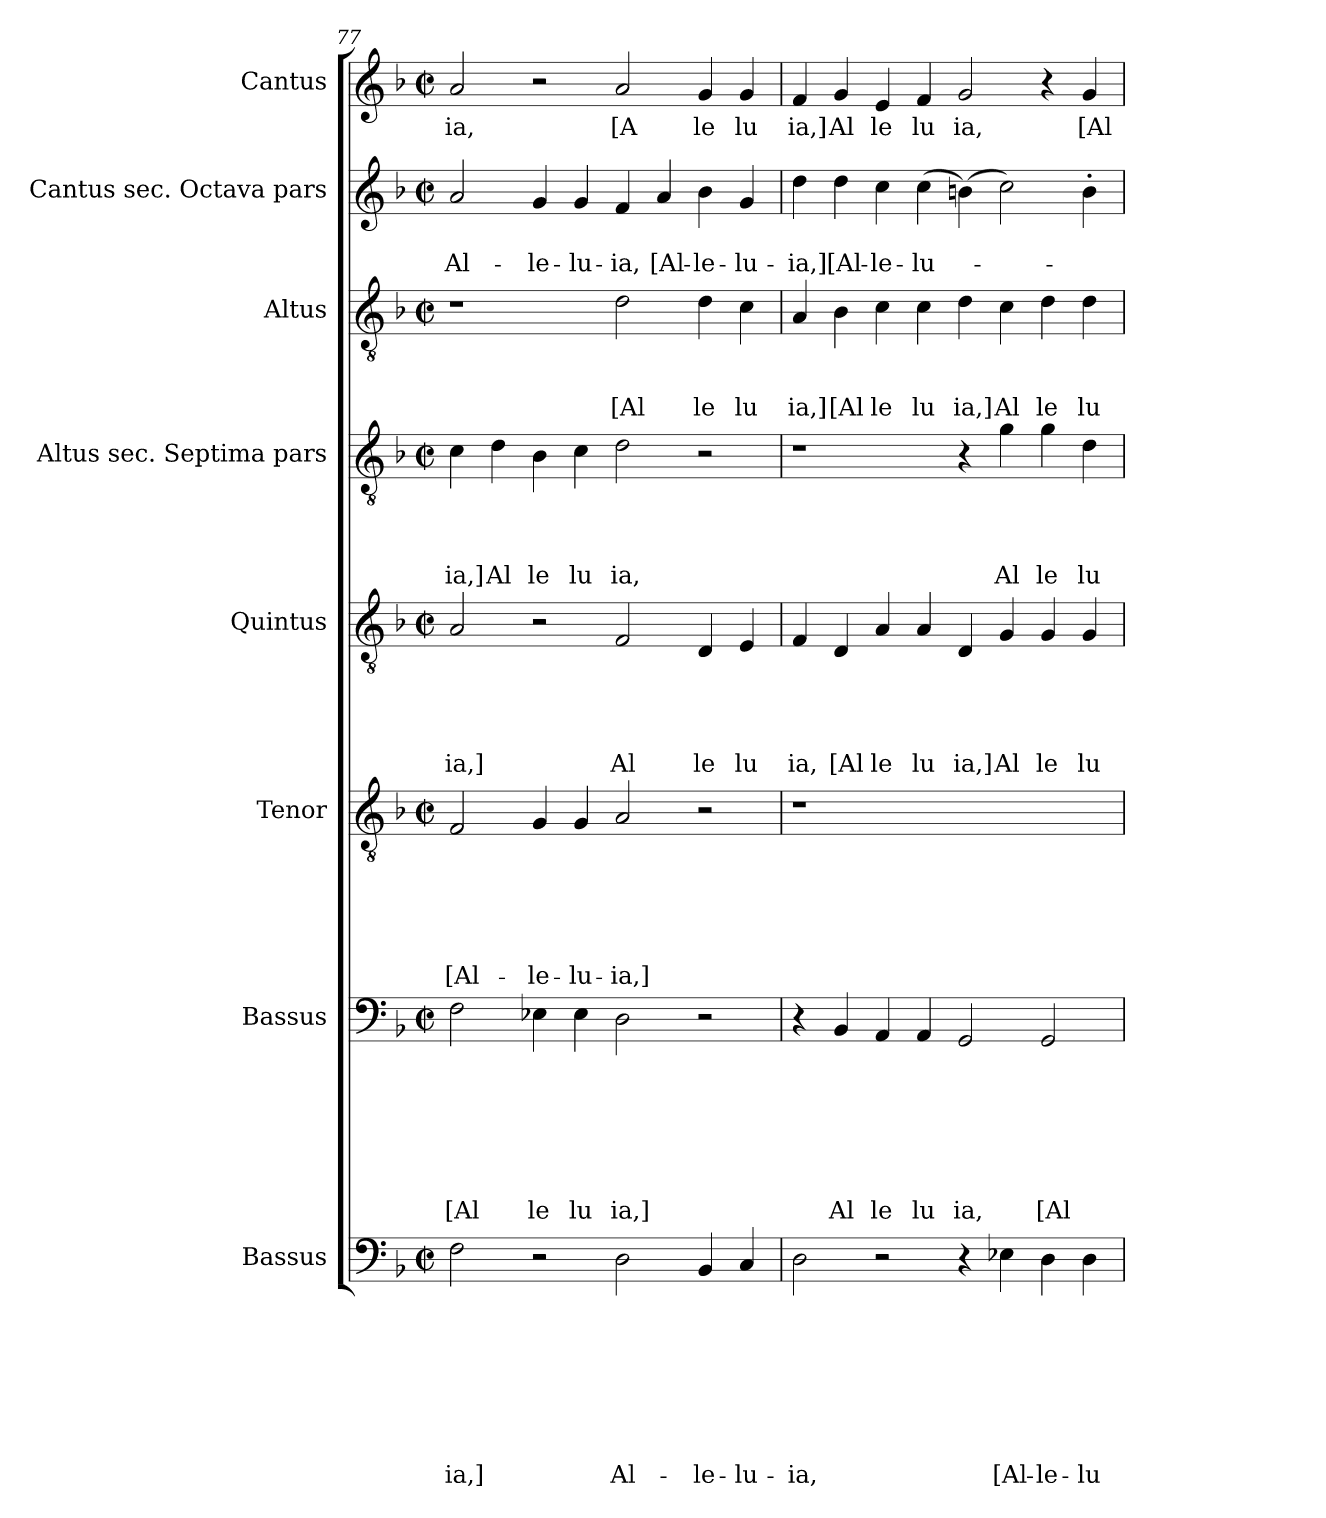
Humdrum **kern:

**kern	**text	**text	**text	**text	**text	**text	**text	**text	**kern	**text	**text	**text	**text	**text	**text	**text	**kern	**text	**text	**text	**text	**text	**text	**kern	**text	**text	**text	**text	**text	**kern	**text	**text	**text	**text	**kern	**text	**text	**text	**kern	**text	**text	**kern	**text
*part8	*part8	*part8	*part8	*part8	*part8	*part8	*part8	*part8	*part7	*part7	*part7	*part7	*part7	*part7	*part7	*part7	*part6	*part6	*part6	*part6	*part6	*part6	*part6	*part5	*part5	*part5	*part5	*part5	*part5	*part4	*part4	*part4	*part4	*part4	*part3	*part3	*part3	*part3	*part2	*part2	*part2	*part1	*part1
*staff8	*staff8	*staff8	*staff8	*staff8	*staff8	*staff8	*staff8	*staff8	*staff7	*staff7	*staff7	*staff7	*staff7	*staff7	*staff7	*staff7	*staff6	*staff6	*staff6	*staff6	*staff6	*staff6	*staff6	*staff5	*staff5	*staff5	*staff5	*staff5	*staff5	*staff4	*staff4	*staff4	*staff4	*staff4	*staff3	*staff3	*staff3	*staff3	*staff2	*staff2	*staff2	*staff1	*staff1
*I"Bassus	*	*	*	*	*	*	*	*	*I"Bassus	*	*	*	*	*	*	*	*I"Tenor	*	*	*	*	*	*	*I"Quintus	*	*	*	*	*	*I"Altus sec. Septima pars	*	*	*	*	*I"Altus	*	*	*	*I"Cantus sec. Octava pars	*	*	*I"Cantus	*
*	*	*	*	*	*	*	*	*	*I'Bassus	*	*	*	*	*	*	*	*I'Tenor	*	*	*	*	*	*	*I'Quintus	*	*	*	*	*	*	*	*	*	*	*I'Altus	*	*	*	*	*	*	*I'Cantus	*
*clefF4	*	*	*	*	*	*	*	*	*clefF4	*	*	*	*	*	*	*	*clefGv2	*	*	*	*	*	*	*clefGv2	*	*	*	*	*	*clefGv2	*	*	*	*	*clefGv2	*	*	*	*clefG2	*	*	*clefG2	*
*k[b-]	*	*	*	*	*	*	*	*	*k[b-]	*	*	*	*	*	*	*	*k[b-]	*	*	*	*	*	*	*k[b-]	*	*	*	*	*	*k[b-]	*	*	*	*	*k[b-]	*	*	*	*k[b-]	*	*	*k[b-]	*
*F:	*	*	*	*	*	*	*	*	*F:	*	*	*	*	*	*	*	*F:	*	*	*	*	*	*	*F:	*	*	*	*	*	*F:	*	*	*	*	*F:	*	*	*	*F:	*	*	*F:	*
*M2/2	*	*	*	*	*	*	*	*	*M2/2	*	*	*	*	*	*	*	*M2/2	*	*	*	*	*	*	*M2/2	*	*	*	*	*	*M2/2	*	*	*	*	*M2/2	*	*	*	*M2/2	*	*	*M2/2	*
*met(c|)	*	*	*	*	*	*	*	*	*met(c|)	*	*	*	*	*	*	*	*met(c|)	*	*	*	*	*	*	*met(c|)	*	*	*	*	*	*met(c|)	*	*	*	*	*met(c|)	*	*	*	*met(c|)	*	*	*met(c|)	*
=77	=77	=77	=77	=77	=77	=77	=77	=77	=77	=77	=77	=77	=77	=77	=77	=77	=77	=77	=77	=77	=77	=77	=77	=77	=77	=77	=77	=77	=77	=77	=77	=77	=77	=77	=77	=77	=77	=77	=77	=77	=77	=77	=77
!	!	!	!	!	!	!	!	!LO:LY:b	!	!	!	!	!	!	!	!LO:LY:b	!	!	!	!	!	!	!LO:LY:b	!	!	!	!	!	!LO:LY:b	!	!	!	!	!LO:LY:b	!	!	!	!	!	!	!LO:LY:b	!	!LO:LY:b
2F\	.	.	.	.	.	.	.	-ia,]	2F\	.	.	.	.	.	.	[Al	2F/	.	.	.	.	.	[Al-	2A/	.	.	.	.	ia,]	4c\	.	.	.	ia,]	1r	.	.	.	2a/	.	Al-	2a/	ia,
!	!	!	!	!	!	!	!	!	!	!	!	!	!	!	!	!	!	!	!	!	!	!	!	!	!	!	!	!	!	!	!	!	!	!LO:LY:b	!	!	!	!	!	!	!	!	!
.	.	.	.	.	.	.	.	.	.	.	.	.	.	.	.	.	.	.	.	.	.	.	.	.	.	.	.	.	.	4d\	.	.	.	Al	.	.	.	.	.	.	.	.	.
!	!	!	!	!	!	!	!	!	!	!	!	!	!	!	!	!LO:LY:b	!	!	!	!	!	!	!LO:LY:b	!	!	!	!	!	!	!	!	!	!	!LO:LY:b	!	!	!	!	!	!	!LO:LY:b	!	!
2r	.	.	.	.	.	.	.	.	4E-X\	.	.	.	.	.	.	le	4G/	.	.	.	.	.	-le-	2r	.	.	.	.	.	4B-\	.	.	.	le	.	.	.	.	4g/	.	-le-	2r	.
!	!	!	!	!	!	!	!	!	!	!	!	!	!	!	!	!LO:LY:b	!	!	!	!	!	!	!LO:LY:b	!	!	!	!	!	!	!	!	!	!	!LO:LY:b	!	!	!	!	!	!	!LO:LY:b	!	!
.	.	.	.	.	.	.	.	.	4E-\	.	.	.	.	.	.	lu	4G/	.	.	.	.	.	-lu-	.	.	.	.	.	.	4c\	.	.	.	lu	.	.	.	.	4g/	.	-lu-	.	.
!	!	!	!	!	!	!	!	!LO:LY:b	!	!	!	!	!	!	!	!LO:LY:b	!	!	!	!	!	!	!LO:LY:b	!	!	!	!	!	!LO:LY:b	!	!	!	!	!LO:LY:b	!	!	!	!LO:LY:b	!	!	!LO:LY:b	!	!LO:LY:b
2D\	.	.	.	.	.	.	.	Al-	2D\	.	.	.	.	.	.	ia,]	2A/	.	.	.	.	.	-ia,]	2F/	.	.	.	.	Al	2d\	.	.	.	ia,	2d\	.	.	[Al	4f/	.	-ia,	2a/	[A
!	!	!	!	!	!	!	!	!	!	!	!	!	!	!	!	!	!	!	!	!	!	!	!	!	!	!	!	!	!	!	!	!	!	!	!	!	!	!	!	!	!LO:LY:b	!	!
.	.	.	.	.	.	.	.	.	.	.	.	.	.	.	.	.	.	.	.	.	.	.	.	.	.	.	.	.	.	.	.	.	.	.	.	.	.	.	4a/	.	[Al-	.	.
!	!	!	!	!	!	!	!	!LO:LY:b	!	!	!	!	!	!	!	!	!	!	!	!	!	!	!	!	!	!	!	!	!LO:LY:b	!	!	!	!	!	!	!	!	!LO:LY:b	!	!	!LO:LY:b	!	!LO:LY:b
4BB-/	.	.	.	.	.	.	.	-le-	2r	.	.	.	.	.	.	.	2r	.	.	.	.	.	.	4D/	.	.	.	.	le	2r	.	.	.	.	4d\	.	.	le	4b-\	.	-le-	4g/	le
!	!	!	!	!	!	!	!	!LO:LY:b	!	!	!	!	!	!	!	!	!	!	!	!	!	!	!	!	!	!	!	!	!LO:LY:b	!	!	!	!	!	!	!	!	!LO:LY:b	!	!	!LO:LY:b	!	!LO:LY:b
4C/	.	.	.	.	.	.	.	-lu-	.	.	.	.	.	.	.	.	.	.	.	.	.	.	.	4E/	.	.	.	.	lu	.	.	.	.	.	4c\	.	.	lu	4g/	.	-lu-	4g/	lu
=78	=78	=78	=78	=78	=78	=78	=78	=78	=78	=78	=78	=78	=78	=78	=78	=78	=78	=78	=78	=78	=78	=78	=78	=78	=78	=78	=78	=78	=78	=78	=78	=78	=78	=78	=78	=78	=78	=78	=78	=78	=78	=78	=78
!	!	!	!	!	!	!	!	!LO:LY:b	!	!	!	!	!	!	!	!	!	!	!	!	!	!	!	!	!	!	!	!	!LO:LY:b	!	!	!	!	!	!	!	!	!LO:LY:b	!	!	!LO:LY:b	!	!LO:LY:b
2D\	.	.	.	.	.	.	.	-ia,	4r	.	.	.	.	.	.	.	1r	.	.	.	.	.	.	4F/	.	.	.	.	ia,	1r	.	.	.	.	4A/	.	.	ia,]	4dd\	.	-ia,]	4f/	ia,]
!	!	!	!	!	!	!	!	!	!	!	!	!	!	!	!	!LO:LY:b	!	!	!	!	!	!	!	!	!	!	!	!	!LO:LY:b	!	!	!	!	!	!	!	!	!LO:LY:b	!	!	!LO:LY:b	!	!LO:LY:b
.	.	.	.	.	.	.	.	.	4BB-/	.	.	.	.	.	.	Al	.	.	.	.	.	.	.	4D/	.	.	.	.	[Al	.	.	.	.	.	4B-\	.	.	[Al	4dd\	.	[Al-	4g/	Al
!	!	!	!	!	!	!	!	!	!	!	!	!	!	!	!	!LO:LY:b	!	!	!	!	!	!	!	!	!	!	!	!	!LO:LY:b	!	!	!	!	!	!	!	!	!LO:LY:b	!	!	!LO:LY:b	!	!LO:LY:b
2r	.	.	.	.	.	.	.	.	4AA/	.	.	.	.	.	.	le	.	.	.	.	.	.	.	4A/	.	.	.	.	le	.	.	.	.	.	4c\	.	.	le	4cc\	.	-le-	4e/	le
!	!	!	!	!	!	!	!	!	!	!	!	!	!	!	!	!LO:LY:b	!	!	!	!	!	!	!	!	!	!	!	!	!LO:LY:b	!	!	!	!	!	!	!	!	!LO:LY:b	!	!	!LO:LY:b	!	!LO:LY:b
.	.	.	.	.	.	.	.	.	4AA/	.	.	.	.	.	.	lu	.	.	.	.	.	.	.	4A/	.	.	.	.	lu	.	.	.	.	.	4c\	.	.	lu	(>4cc\	.	-lu-	4f/	lu
!	!	!	!	!	!	!	!	!	!	!	!	!	!	!	!	!LO:LY:b	!	!	!	!	!	!	!	!	!	!	!	!	!LO:LY:b	!	!	!	!	!	!	!	!	!LO:LY:b	!	!	!	!	!LO:LY:b
4r	.	.	.	.	.	.	.	.	2GG/	.	.	.	.	.	.	ia,	1ryy	.	.	.	.	.	.	4D/	.	.	.	.	ia,]	4r	.	.	.	.	4d\	.	.	ia,]	(>4bn\)	.	.	2g/	ia,
!	!	!	!	!	!	!	!	!LO:LY:b	!	!	!	!	!	!	!	!	!	!	!	!	!	!	!	!	!	!	!	!	!LO:LY:b	!	!	!	!	!LO:LY:b	!	!	!	!LO:LY:b	!	!	!	!	!
4E-X\	.	.	.	.	.	.	.	[Al-	.	.	.	.	.	.	.	.	.	.	.	.	.	.	.	4G/	.	.	.	.	Al	4g\	.	.	.	Al	4c\	.	.	Al	2cc\)	.	.	.	.
!	!	!	!	!	!	!	!	!LO:LY:b	!	!	!	!	!	!	!	!LO:LY:b	!	!	!	!	!	!	!	!	!	!	!	!	!LO:LY:b	!	!	!	!	!LO:LY:b	!	!	!	!LO:LY:b	!	!	!	!	!
4D\	.	.	.	.	.	.	.	-le-	2GG/	.	.	.	.	.	.	[Al	.	.	.	.	.	.	.	4G/	.	.	.	.	le	4g\	.	.	.	le	4d\	.	.	le	.	.	.	4r	.
!	!	!	!	!	!	!	!	!LO:LY:b	!	!	!	!	!	!	!	!	!	!	!	!	!	!	!	!	!	!	!	!	!LO:LY:b	!	!	!	!	!LO:LY:b	!	!	!	!LO:LY:b	!	!	!	!	!LO:LY:b
4D\	.	.	.	.	.	.	.	-lu-	.	.	.	.	.	.	.	.	.	.	.	.	.	.	.	4G/	.	.	.	.	lu	4d\	.	.	.	lu	4d\	.	.	lu	4b'>\	.	.	4g/	[Al
=	=	=	=	=	=	=	=	=	=	=	=	=	=	=	=	=	=	=	=	=	=	=	=	=	=	=	=	=	=	=	=	=	=	=	=	=	=	=	=	=	=	=	=
*-	*-	*-	*-	*-	*-	*-	*-	*-	*-	*-	*-	*-	*-	*-	*-	*-	*-	*-	*-	*-	*-	*-	*-	*-	*-	*-	*-	*-	*-	*-	*-	*-	*-	*-	*-	*-	*-	*-	*-	*-	*-	*-	*-
